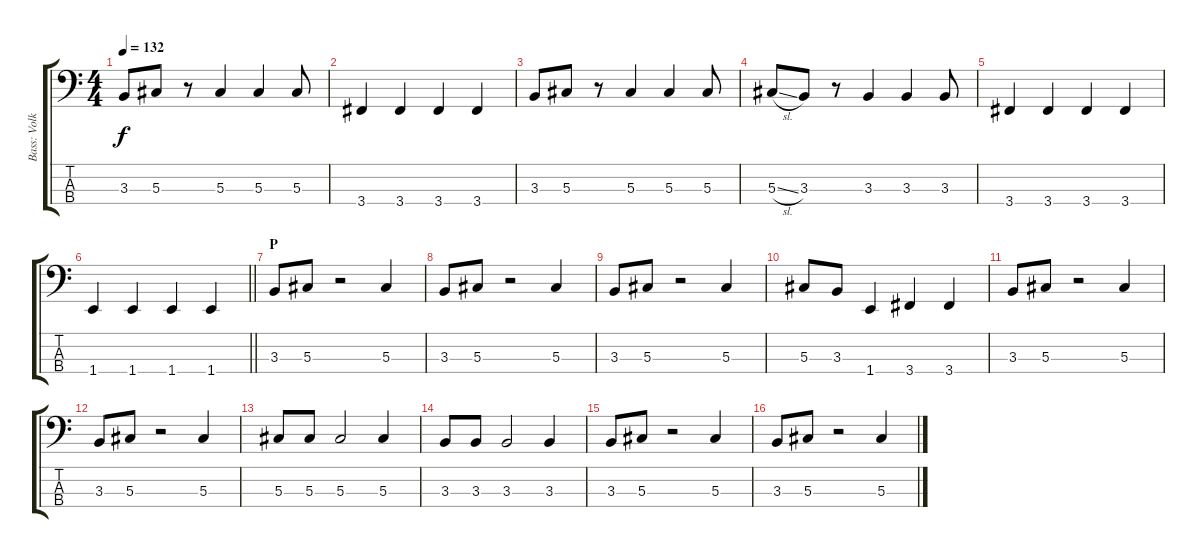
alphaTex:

\track ("Bass: Volker" "Bass: Volk") {instrument electricbassfinger}
\staff {score tabs}
\tuning (Gb2 Db2 Ab1 Eb1) {hide}
\ts (4 4)
\tempo 132
\clef f4
\ks c
3.3.8{dy f} 5.3.8 r.8 5.3.4 5.3.4 5.3.8 |
3.4.4 3.4.4 3.4.4 3.4.4 |
3.3.8 5.3.8 r.8 5.3.4 5.3.4 5.3.8 |
5.3{sl}.8 3.3.8 r.8 3.3.4 3.3.4 3.3.8 |
3.4.4 3.4.4 3.4.4 3.4.4 |
\barLineRight lightlight
1.4.4 1.4.4 1.4.4 1.4.4 |
\section ("" "P")
3.3.8 5.3.8 r.2 5.3.4 |
3.3.8 5.3.8 r.2 5.3.4 |
3.3.8 5.3.8 r.2 5.3.4 |
5.3.8 3.3.8 1.4.4 3.4.4 3.4.4 |
3.3.8 5.3.8 r.2 5.3.4 |
3.3.8 5.3.8 r.2 5.3.4 |
5.3.8 5.3.8 5.3.2 5.3.4 |
3.3.8 3.3.8 3.3.2 3.3.4 |
3.3.8 5.3.8 r.2 5.3.4 |
3.3.8 5.3.8 r.2 5.3.4
